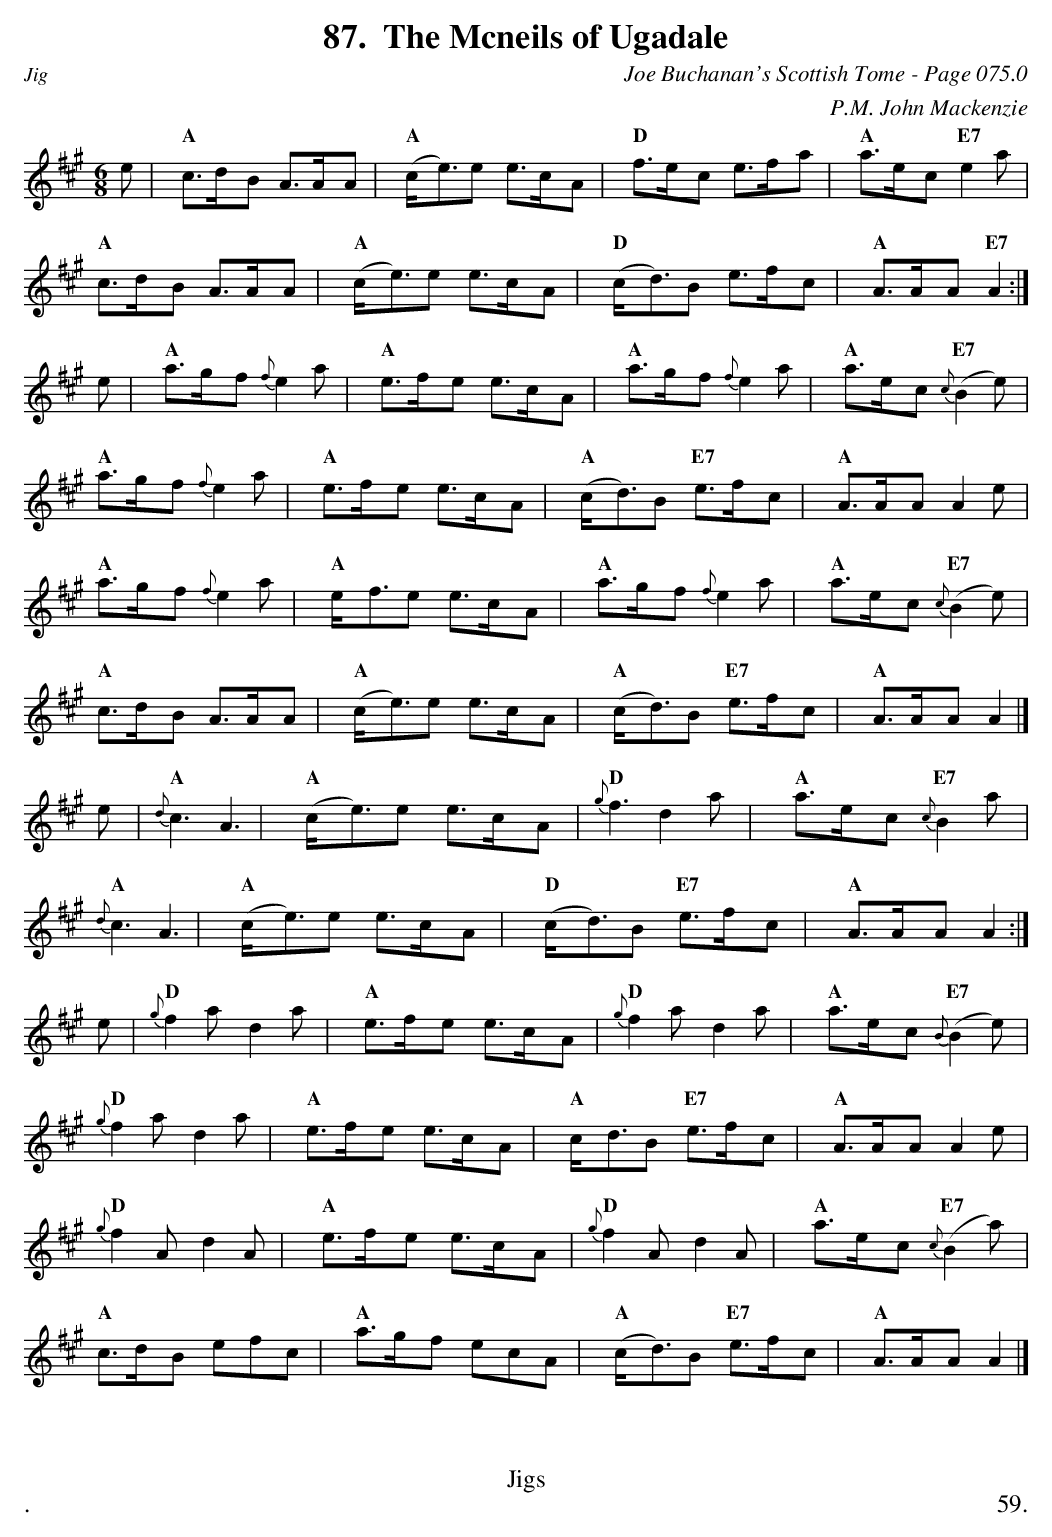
X:1
T:Mcneils of Ugadale, The
C:Joe Buchanan's Scottish Tome - Page 075.0
C:P.M. John Mackenzie
L:1/8
M:6/8
K:Amaj
e|"A"c>dB A>AA | "A"(c<e)e e>cA | "D"f>ec e>fa| "A"a>ec "E7"e2 a|
"A"c>dB A>AA | "A"(c<e)e e>cA | "D"(c<d)B e>fc | "A"A>AA "E7"A2 :|
e | "A"a>gf {f}e2 a | "A"e>fe e>cA | "A"a>gf {f}e2 a | "A"a>ec "E7"{c}(B2 e) |
"A"a>gf {f}e2 a | "A"e>fe e>cA | "A"(c<d)B "E7"e>fc | "A"A>AA A2 e |
"A"a>gf{f}e2  a | "A"e<fe e>cA | "A"a>gf {f}e2 a | "A"a>ec "E7"{c}(B2 e) |
"A"c>dB A>AA | "A"(c<e)e e>cA | "A"(c<d)B "E7"e>fc | "A"A>AA A2 |]
e | "A"{d}c3 A3 | "A"(c<e)e e>cA | "D"{g}f3 d2 a | "A"a>ec "E7"{c}B2 a |
"A"{d}c3 A3 | "A"(c<e)e e>cA | "D"(c<d)B "E7"e>fc | "A"A>AA A2 :|
e | "D"{g}f2 a d2 a | "A"e>fe e>cA | "D"{g}f2 a d2 a | "A"a>ec "E7"{B}(B2 e) |
"D"{g}f2 a d2 a | "A"e>fe e>cA | "A"c<dB "E7"e>fc | "A"A>AA A2 e |
"D"{g}f2 A d2 A | "A"e>fe e>cA | "D"{g}f2 A d2 A | "A"a>ec "E7"{c}(B2 a) |
"A"c>dB efc | "A"a>gf ecA | "A"(c<d)B "E7"e>fc | "A"A>AA A2 |]
